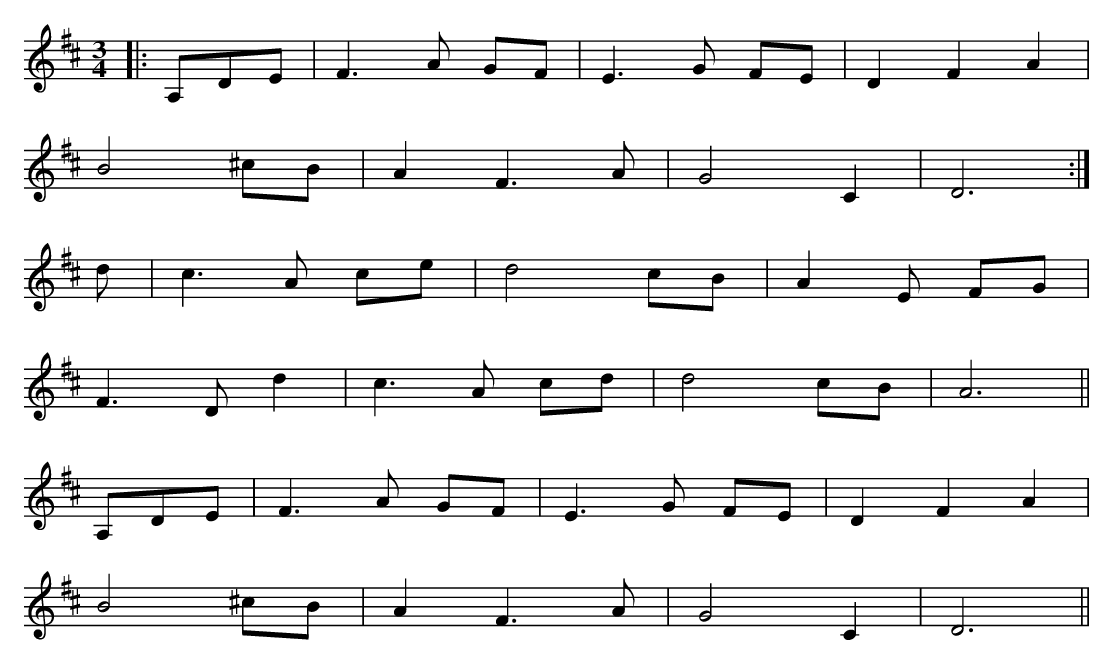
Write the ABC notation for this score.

X:1
M:3/4
K:D
|:A,DE|F3 A GF|E3 G FE|D2 F2 A2|
B4 ^cB|A2 F3 A|G4 C2|D6:|
d|c3 A ce|d4 cB|A2 E FG|
F3 D d2|c3 A cd|d4 cB|A6||
A,DE|F3 A GF|E3 G FE|D2 F2 A2|
B4 ^cB|A2 F3 A|G4 C2|D6||
